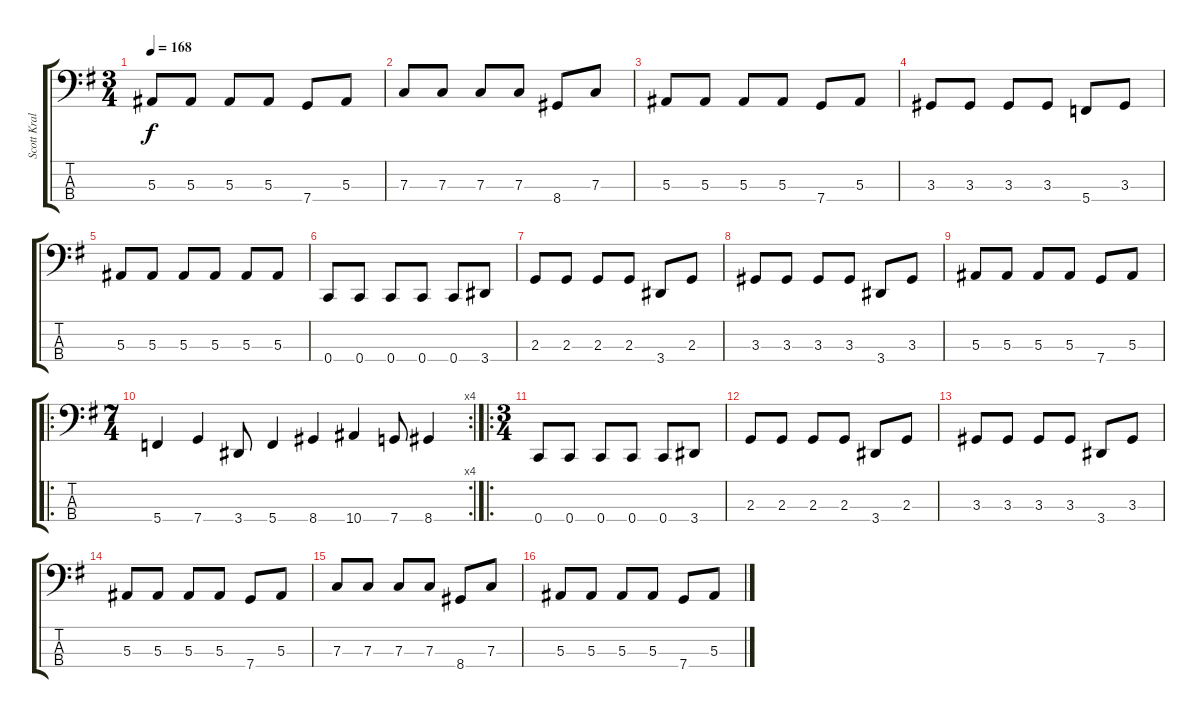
\track ("Scott Krall" "Scott Kral") {instrument electricbassfinger}
\staff {score tabs}
\tuning (Eb2 Bb1 F1 C1) {hide}
\ts (3 4)
\tempo 168
\clef f4
\ks g
5.3.8{dy f} 5.3.8 5.3.8 5.3.8 7.4.8 5.3.8 |
7.3.8 7.3.8 7.3.8 7.3.8 8.4.8 7.3.8 |
5.3.8 5.3.8 5.3.8 5.3.8 7.4.8 5.3.8 |
3.3.8 3.3.8 3.3.8 3.3.8 5.4.8 3.3.8 |
5.3.8 5.3.8 5.3.8 5.3.8 5.3.8 5.3.8 |
0.4.8 0.4.8 0.4.8 0.4.8 0.4.8 3.4.8 |
2.3.8 2.3.8 2.3.8 2.3.8 3.4.8 2.3.8 |
3.3.8 3.3.8 3.3.8 3.3.8 3.4.8 3.3.8 |
5.3.8 5.3.8 5.3.8 5.3.8 7.4.8 5.3.8 |
\ro
\rc 4
\ts (7 4)
5.4.4 7.4.4 3.4.8 5.4.4 8.4.4 10.4.4 7.4.8 8.4.4 |
\ro
\ts (3 4)
0.4.8 0.4.8 0.4.8 0.4.8 0.4.8 3.4.8 |
2.3.8 2.3.8 2.3.8 2.3.8 3.4.8 2.3.8 |
3.3.8 3.3.8 3.3.8 3.3.8 3.4.8 3.3.8 |
5.3.8 5.3.8 5.3.8 5.3.8 7.4.8 5.3.8 |
7.3.8 7.3.8 7.3.8 7.3.8 8.4.8 7.3.8 |
5.3.8 5.3.8 5.3.8 5.3.8 7.4.8 5.3.8
